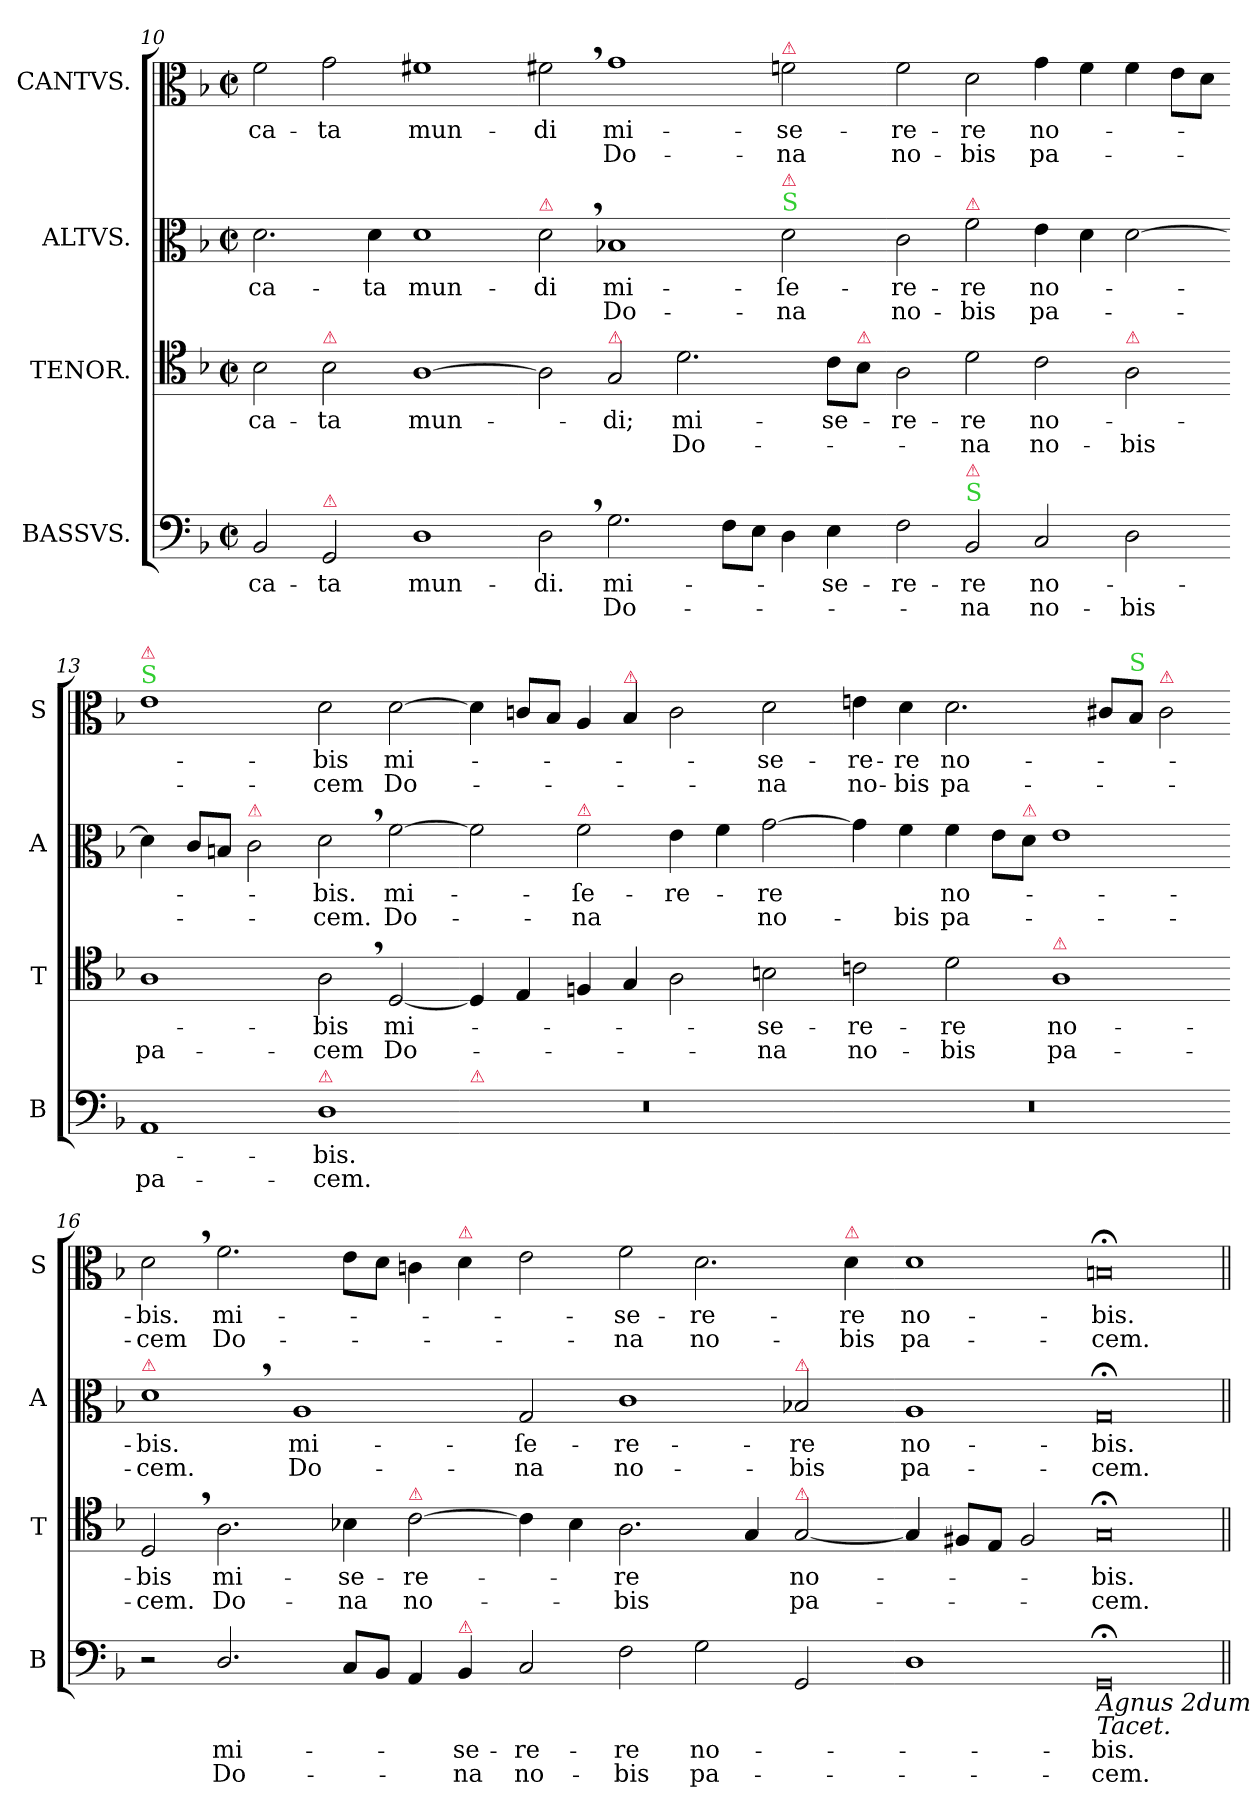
**kern	**text	**text	**kern	**text	**text	**kern	**text	**text	**kern	**text	**text
*part4	*part4	*part4	*part3	*part3	*part3	*part2	*part2	*part2	*part1	*part1	*part1
*staff4	*staff4	*staff4	*staff3	*staff3	*staff3	*staff2	*staff2	*staff2	*staff1	*staff1	*staff1
*I"BASSVS.	*	*	*I"TENOR.	*	*	*I"ALTVS.	*	*	*I"CANTVS.	*	*
*I'B	*	*	*I'T	*	*	*I'A	*	*	*I'S	*	*
*clefF4	*	*	*clefC4	*	*	*clefC3	*	*	*clefC3	*	*
*k[b-]	*	*	*k[b-]	*	*	*k[b-]	*	*	*k[b-]	*	*
*M2/1	*	*	*M2/1	*	*	*M2/1	*	*	*M2/1	*	*
*met(c|)	*	*	*met(c|)	*	*	*met(c|)	*	*	*met(c|)	*	*
=10	=10	=10	=10	=10	=10	=10	=10	=10	=10	=10	=10
2BB-/	-ca-	.	2B-\	-ca-	.	2.d\	-ca-	.	2f\	-ca-	.
!	!	!	!LO:TX:a:color=crimson:t=⚠	!	!	!	!	!	!	!	!
!LO:TX:a:color=crimson:t=⚠	!	!	!	!	!	!	!	!	!	!	!
2GG/	-ta	.	2B-\	-ta	.	.	.	.	2g\	-ta	.
.	.	.	.	.	.	4d\	-ta	.	.	.	.
1D	mun-	.	[1A	mun-	.	1d	mun-	.	1f#X	mun-	.
=11-	=11-	=11-	=11-	=11-	=11-	=11-	=11-	=11-	=11-	=11-	=11-
!	!	!	!	!	!	!LO:TX:a:color=crimson:t=⚠	!	!	!	!	!
2D,<\	-di.	.	2A]	.	.	2d,<\	-di	.	2f#X,<\	-di	.
!	!	!	!LO:TX:a:color=crimson:t=⚠	!	!	!	!	!	!	!	!
2.G\	mi-	Do-	2G/	-di;	.	1B-X	mi-	Do-	1g	mi-	Do-
.	.	.	2.d\	mi-	Do-	.	.	.	.	.	.
8F\L	.	.	.	.	.	.	.	.	.	.	.
8E\J	.	.	.	.	.	.	.	.	.	.	.
!	!	!	!	!	!	!	!	!	!LO:TX:a:color=crimson:t=⚠	!	!
!	!	!	!	!	!	!LO:TX:a:color=limegreen:t=S	!	!	!	!	!
!	!	!	!	!	!	!LO:TX:a:color=crimson:t=⚠	!	!	!	!	!
4D\	.	.	.	.	.	2d\	-ſe-	-na	2fn\	-se-	-na
4E\	-se-	.	8c\L	-se-	.	.	.	.	.	.	.
!	!	!	!LO:TX:a:color=crimson:t=⚠	!	!	!	!	!	!	!	!
.	.	.	8B-\J	.	.	.	.	.	.	.	.
=12-	=12-	=12-	=12-	=12-	=12-	=12-	=12-	=12-	=12-	=12-	=12-
2F\	-re-	.	2A\	-re-	.	2c\	-re-	no-	2f\	-re-	no-
!	!	!	!	!	!	!LO:TX:a:color=crimson:t=⚠	!	!	!	!	!
!LO:TX:a:color=limegreen:t=S	!	!	!	!	!	!	!	!	!	!	!
!LO:TX:a:color=crimson:t=⚠	!	!	!	!	!	!	!	!	!	!	!
2BB-/	-re	-na	2d\	-re	-na	2f\	-re	-bis	2d\	-re	-bis
2C/	no-	no-	2c\	no-	no-	4e\	no-	pa-	4g\	no-	pa-
.	.	.	.	.	.	4d\	.	.	4f\	.	.
!	!	!	!LO:TX:a:color=crimson:t=⚠	!	!	!	!	!	!	!	!
2D\	.	-bis	2A\	.	-bis	[2d\	.	.	4f\	.	.
.	.	.	.	.	.	.	.	.	8e\L	.	.
.	.	.	.	.	.	.	.	.	8d\J	.	.
=13-	=13-	=13-	=13-	=13-	=13-	=13-	=13-	=13-	=13-	=13-	=13-
!	!	!	!	!	!	!	!	!	!LO:TX:a:color=limegreen:t=S	!	!
!	!	!	!	!	!	!	!	!	!LO:TX:a:color=crimson:t=⚠	!	!
1AA	.	pa-	1A	.	pa-	4d\]	.	.	1e	.	.
.	.	.	.	.	.	8c/L	.	.	.	.	.
.	.	.	.	.	.	8Bn/J	.	.	.	.	.
!	!	!	!	!	!	!LO:TX:a:color=crimson:t=⚠	!	!	!	!	!
.	.	.	.	.	.	2c\	.	.	.	.	.
!LO:TX:a:color=crimson:t=⚠	!	!	!	!	!	!	!	!	!	!	!
1D	bis.	-cem.	2A,<\	-bis	-cem	2d,<\	-bis.	-cem.	2d\	-bis	cem
.	.	.	[2D/	mi-	Do-	[2f\	mi-	Do-	[2d\	mi-	Do-
=14-	=14-	=14-	=14-	=14-	=14-	=14-	=14-	=14-	=14-	=14-	=14-
!LO:TX:a:color=crimson:t=⚠	!	!	!	!	!	!	!	!	!	!	!
0r	.	.	4D/]	.	.	2f\]	.	.	4d\]	.	.
.	.	.	4E/	.	.	.	.	.	8cn/L	.	.
.	.	.	.	.	.	.	.	.	8B-/J	.	.
!	!	!	!	!	!	!LO:TX:a:color=crimson:t=⚠	!	!	!	!	!
.	.	.	4Fn/	.	.	2f\	-ſe-	-na	4A/	.	.
!	!	!	!	!	!	!	!	!	!LO:TX:a:color=crimson:t=⚠	!	!
.	.	.	4G/	.	.	.	.	.	4B-/	.	.
.	.	.	2A\	.	.	4e\	-re-	.	2c\	.	.
.	.	.	.	.	.	4f\	.	.	.	.	.
.	.	.	2Bn\	-se-	-na	[2g\	-re	no-	2d\	-se-	na
=15-	=15-	=15-	=15-	=15-	=15-	=15-	=15-	=15-	=15-	=15-	=15-
0r	.	.	2cn\	-re-	no-	4g\]	.	.	4en\	-re-	no-
.	.	.	.	.	.	4f\	.	bis	4d\	-re	bis
.	.	.	2d\	-re	-bis	4f\	no-	pa-	2.d\	no-	pa-
.	.	.	.	.	.	8e\L	.	.	.	.	.
!	!	!	!	!	!	!LO:TX:a:color=crimson:t=⚠	!	!	!	!	!
.	.	.	.	.	.	8d\J	.	.	.	.	.
!	!	!	!LO:TX:a:color=crimson:t=⚠	!	!	!	!	!	!	!	!
.	.	.	1A	no-	pa-	1e	.	.	.	.	.
.	.	.	.	.	.	.	.	.	8c#X/L	.	.
!	!	!	!	!	!	!	!	!	!LO:TX:a:color=limegreen:t=S	!	!
.	.	.	.	.	.	.	.	.	8B-/J	.	.
!	!	!	!	!	!	!	!	!	!LO:TX:a:color=crimson:t=⚠	!	!
.	.	.	.	.	.	.	.	.	2c#\	.	.
=16-	=16-	=16-	=16-	=16-	=16-	=16-	=16-	=16-	=16-	=16-	=16-
!	!	!	!	!	!	!LO:TX:a:color=crimson:t=⚠	!	!	!	!	!
2r	.	.	2D,</	-bis	-cem.	1d,<	-bis.	cem.	2d,<\	-bis.	cem
2.D/	mi-	Do-	2.A\	mi-	Do-	.	.	.	2.f\	mi-	Do-
.	.	.	.	.	.	1A	mi-	Do-	.	.	.
8C/L	.	.	4B-X\	-se-	-na	.	.	.	8e\L	.	.
8BB-/J	.	.	.	.	.	.	.	.	8d\J	.	.
!	!	!	!LO:TX:a:color=crimson:t=⚠	!	!	!	!	!	!	!	!
4AA/	.	.	[2c\	-re-	no-	.	.	.	4cn\	.	.
!	!	!	!	!	!	!	!	!	!LO:TX:a:color=crimson:t=⚠	!	!
!LO:TX:a:color=crimson:t=⚠	!	!	!	!	!	!	!	!	!	!	!
4BB-/	-se-	-na	.	.	.	.	.	.	4d\	.	.
=17-	=17-	=17-	=17-	=17-	=17-	=17-	=17-	=17-	=17-	=17-	=17-
2C/	-re-	no-	4c!\]	.	.	2G/	-ſe-	-na	2e\	.	.
.	.	.	4B-\	.	.	.	.	.	.	.	.
2F\	-re	-bis	2.A\	-re	-bis	1c	-re-	no-	2f\	-se-	na
2G\	no-	pa-	.	.	.	.	.	.	2.d\	-re-	no-
.	.	.	4G/	.	.	.	.	.	.	.	.
!	!	!	!	!	!	!LO:TX:a:color=crimson:t=⚠	!	!	!	!	!
!	!	!	!LO:TX:a:color=crimson:t=⚠	!	!	!	!	!	!	!	!
2GG/	.	.	[2G/	no-	pa-	2B-X/	-re	-bis	.	.	.
!	!	!	!	!	!	!	!	!	!LO:TX:a:color=crimson:t=⚠	!	!
.	.	.	.	.	.	.	.	.	4d\	-re	-bis
=18-	=18-	=18-	=18-	=18-	=18-	=18-	=18-	=18-	=18-	=18-	=18-
1D	.	.	4G!/]	.	.	1A	no-	pa-	1d	no-	pa-
.	.	.	8F#X/L	.	.	.	.	.	.	.	.
.	.	.	8E/J	.	.	.	.	.	.	.	.
.	.	.	2F#/	.	.	.	.	.	.	.	.
!LO:TX:b:i:t=Agnus 2dum\nTacet.	!	!	!	!	!	!	!	!	!	!	!
!LO:N:vis=0	!	!	!LO:N:vis=0	!	!	!LO:N:vis=0	!	!	!LO:N:vis=0	!	!
1GG;<	-bis.	-cem.	1G;<	-bis.	-cem.	1G;<	-bis.	-cem.	1Bn;<	-bis.	-cem.
=||	=||	=||	=||	=||	=||	=||	=||	=||	=||	=||	=||
*-	*-	*-	*-	*-	*-	*-	*-	*-	*-	*-	*-
